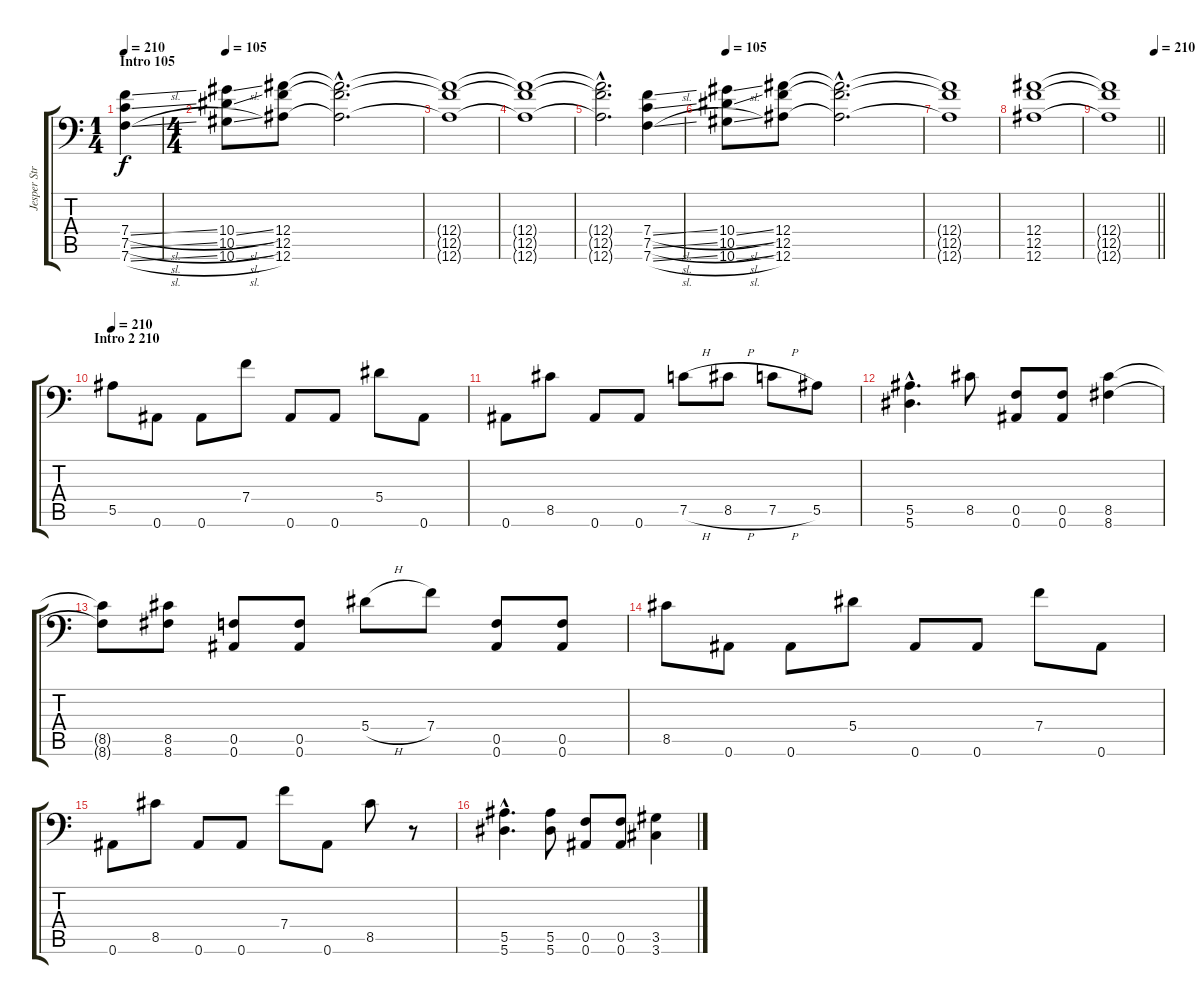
\track ("Jesper Stromblad" "Jesper Str") {instrument distortionguitar}
\staff {score tabs}
\tuning (C4 G3 Eb3 Bb2 F2 Bb1) {hide}
\ts (1 4)
\section ("" "Intro 105")
\tempo 210
\tempo 105
\tempo 210
\clef f4
\ks c
(7.4{sl} 7.5{sl} 7.6{sl}).4{dy f instrument distortionguitar} |
\ts (4 4)
\tempo 105
(10.4{sl} 10.5{sl} 10.6{sl}).8 (12.4 12.5 12.6).8 (12.4{hac t} 12.5{hac t} 12.6{hac t}).2{d} |
(12.4{t} 12.5{t} 12.6{t}).1 |
(12.4{t} 12.5{t} 12.6{t}).1 |
(12.4{hac t} 12.5{hac t} 12.6{hac t}).2{d} (7.4{sl} 7.5{sl} 7.6{sl}).4 |
\tempo 105
(10.4{sl} 10.5{sl} 10.6{sl}).8 (12.4 12.5 12.6).8 (12.4{hac t} 12.5{hac t} 12.6{hac t}).2{d} |
(12.4{t} 12.5{t} 12.6{t}).1 |
(12.4 12.5 12.6).1 |
\tempo (210 0.9375)
\barLineRight lightlight
(12.4{t} 12.5{t} 12.6{t}).1 |
\section ("" "Intro 2 210")
\tempo 210
5.5.8 0.6.8 0.6.8 7.4.8 0.6.8 0.6.8 5.4.8 0.6.8 |
0.6.8 8.5.8 0.6.8 0.6.8 7.5{h}.8 8.5{h}.8 7.5{h}.8 5.5.8 |
(5.5{hac} 5.6{hac}).4{d} 8.5.8 (0.5 0.6).8 (0.5 0.6).8 (8.5 8.6).4 |
(8.5{t} 8.6{t}).8 (8.5 8.6).8 (0.5 0.6).8 (0.5 0.6).8 5.4{h}.8 7.4.8 (0.5 0.6).8 (0.5 0.6).8 |
8.5.8 0.6.8 0.6.8 5.4.8 0.6.8 0.6.8 7.4.8 0.6.8 |
0.6.8 8.5.8 0.6.8 0.6.8 7.4.8 0.6.8 8.5.8 r.8 |
(5.5{hac} 5.6{hac}).4{d} (5.5 5.6).8 (0.5 0.6).8 (0.5 0.6).8 (3.5 3.6).4
